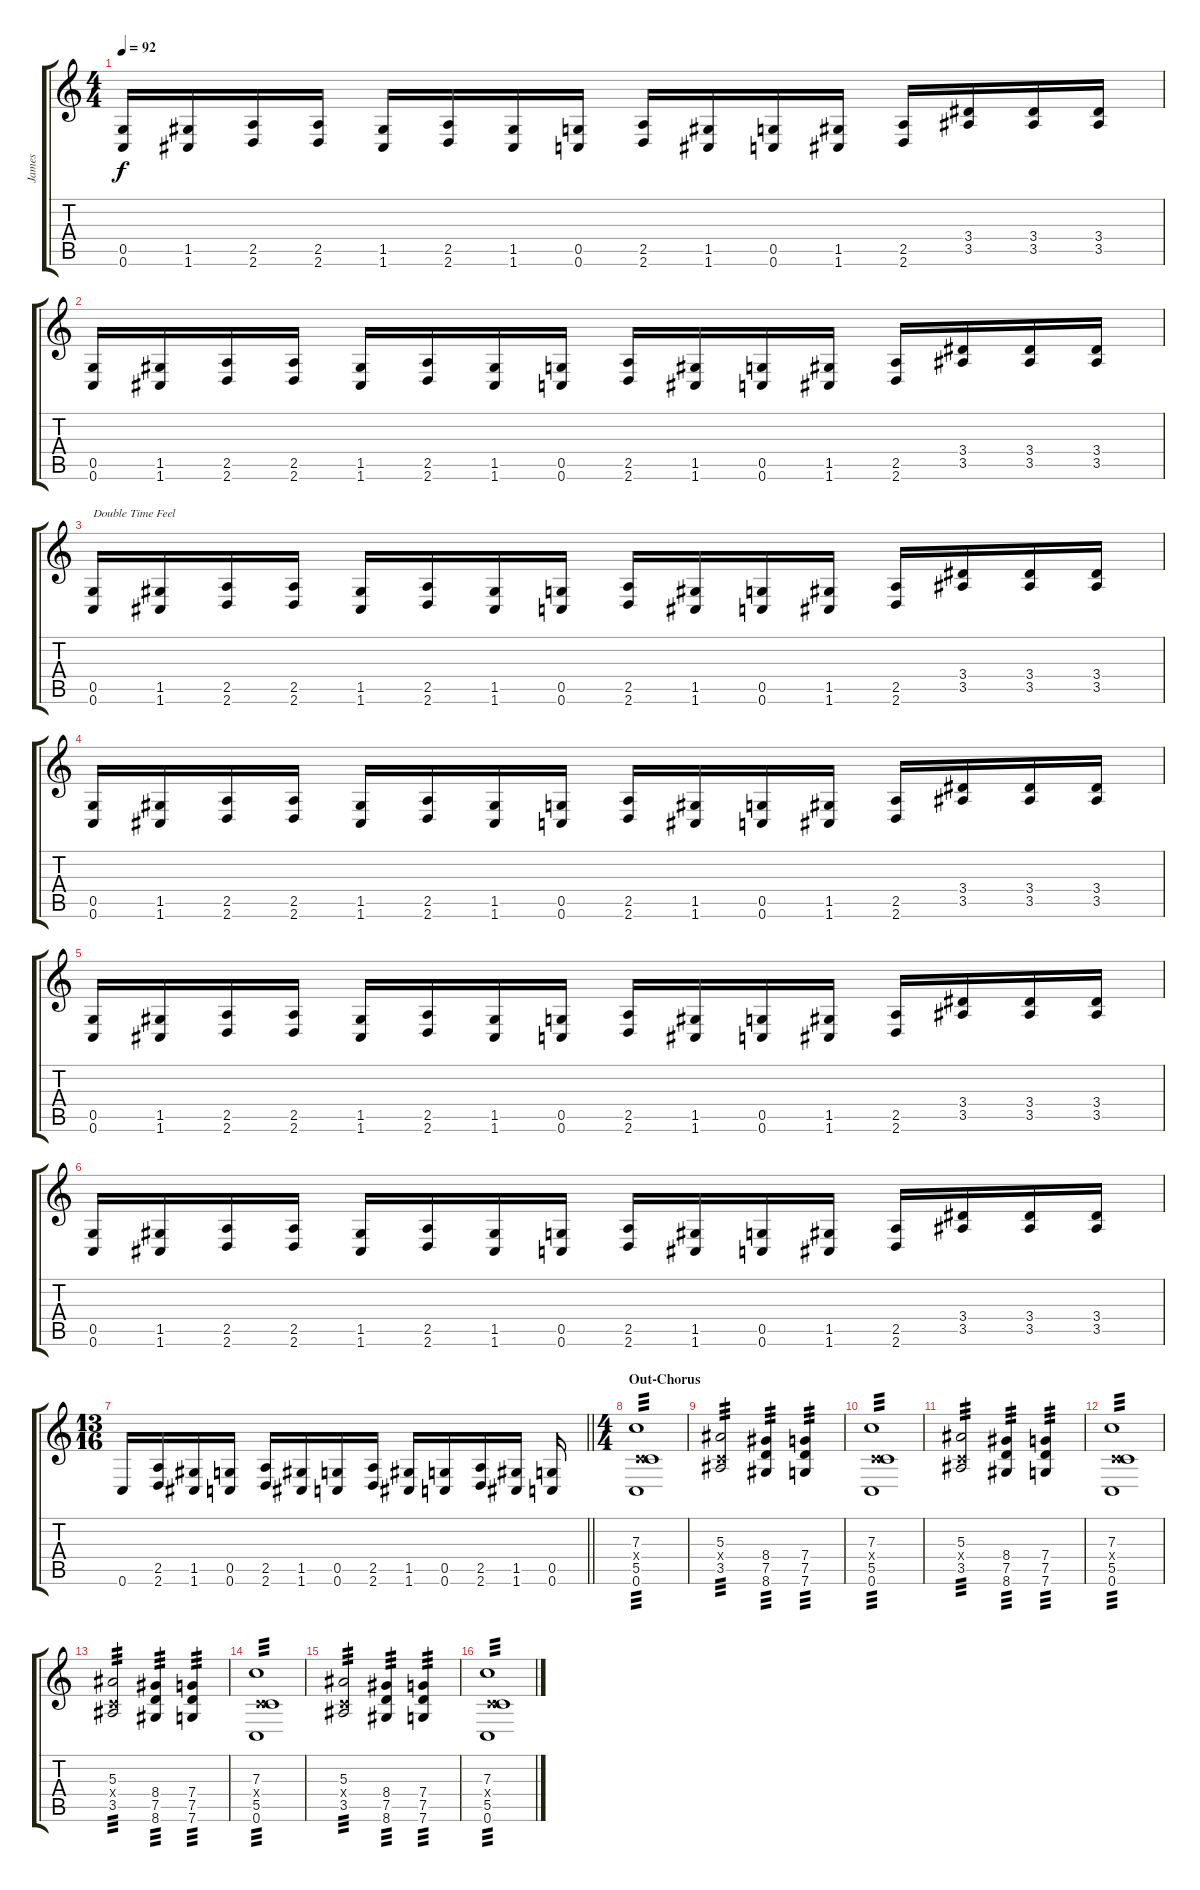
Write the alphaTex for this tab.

\track ("James" "James") {instrument distortionguitar}
\staff {score tabs}
\tuning (D4 A3 F3 C3 G2 C2) {hide}
\ts (4 4)
\tempo 92
\clef g2
\ks c
(0.5 0.6).16{dy f} (1.5 1.6).16 (2.5 2.6).16 (2.5 2.6).16 (1.5 1.6).16 (2.5 2.6).16 (1.5 1.6).16 (0.5 0.6).16 (2.5 2.6).16 (1.5 1.6).16 (0.5 0.6).16 (1.5 1.6).16 (2.5 2.6).16 (3.4 3.5).16 (3.4 3.5).16 (3.4 3.5).16 |
(0.5 0.6).16 (1.5 1.6).16 (2.5 2.6).16 (2.5 2.6).16 (1.5 1.6).16 (2.5 2.6).16 (1.5 1.6).16 (0.5 0.6).16 (2.5 2.6).16 (1.5 1.6).16 (0.5 0.6).16 (1.5 1.6).16 (2.5 2.6).16 (3.4 3.5).16 (3.4 3.5).16 (3.4 3.5).16 |
(0.5 0.6).16{txt "Double Time Feel"} (1.5 1.6).16 (2.5 2.6).16 (2.5 2.6).16 (1.5 1.6).16 (2.5 2.6).16 (1.5 1.6).16 (0.5 0.6).16 (2.5 2.6).16 (1.5 1.6).16 (0.5 0.6).16 (1.5 1.6).16 (2.5 2.6).16 (3.4 3.5).16 (3.4 3.5).16 (3.4 3.5).16 |
(0.5 0.6).16 (1.5 1.6).16 (2.5 2.6).16 (2.5 2.6).16 (1.5 1.6).16 (2.5 2.6).16 (1.5 1.6).16 (0.5 0.6).16 (2.5 2.6).16 (1.5 1.6).16 (0.5 0.6).16 (1.5 1.6).16 (2.5 2.6).16 (3.4 3.5).16 (3.4 3.5).16 (3.4 3.5).16 |
(0.5 0.6).16 (1.5 1.6).16 (2.5 2.6).16 (2.5 2.6).16 (1.5 1.6).16 (2.5 2.6).16 (1.5 1.6).16 (0.5 0.6).16 (2.5 2.6).16 (1.5 1.6).16 (0.5 0.6).16 (1.5 1.6).16 (2.5 2.6).16 (3.4 3.5).16 (3.4 3.5).16 (3.4 3.5).16 |
(0.5 0.6).16 (1.5 1.6).16 (2.5 2.6).16 (2.5 2.6).16 (1.5 1.6).16 (2.5 2.6).16 (1.5 1.6).16 (0.5 0.6).16 (2.5 2.6).16 (1.5 1.6).16 (0.5 0.6).16 (1.5 1.6).16 (2.5 2.6).16 (3.4 3.5).16 (3.4 3.5).16 (3.4 3.5).16 |
\ts (13 16)
\barLineRight lightlight
0.6.16 (2.5 2.6).16 (1.5 1.6).16 (0.5 0.6).16 (2.5 2.6).16 (1.5 1.6).16 (0.5 0.6).16 (2.5 2.6).16 (1.5 1.6).16 (0.5 0.6).16 (2.5 2.6).16 (1.5 1.6).16 (0.5 0.6).16 |
\ts (4 4)
\section ("" "Out-Chorus")
(7.3 0.4{x} 5.5 0.6).1{tp 3} |
(5.3 0.4{x} 3.5).2{tp 3} (8.4 7.5 8.6).4{tp 3} (7.4 7.5 7.6).4{tp 3} |
(7.3 0.4{x} 5.5 0.6).1{tp 3} |
(5.3 0.4{x} 3.5).2{tp 3} (8.4 7.5 8.6).4{tp 3} (7.4 7.5 7.6).4{tp 3} |
(7.3 0.4{x} 5.5 0.6).1{tp 3} |
(5.3 0.4{x} 3.5).2{tp 3} (8.4 7.5 8.6).4{tp 3} (7.4 7.5 7.6).4{tp 3} |
(7.3 0.4{x} 5.5 0.6).1{tp 3} |
(5.3 0.4{x} 3.5).2{tp 3} (8.4 7.5 8.6).4{tp 3} (7.4 7.5 7.6).4{tp 3} |
(7.3 0.4{x} 5.5 0.6).1{tp 3}
